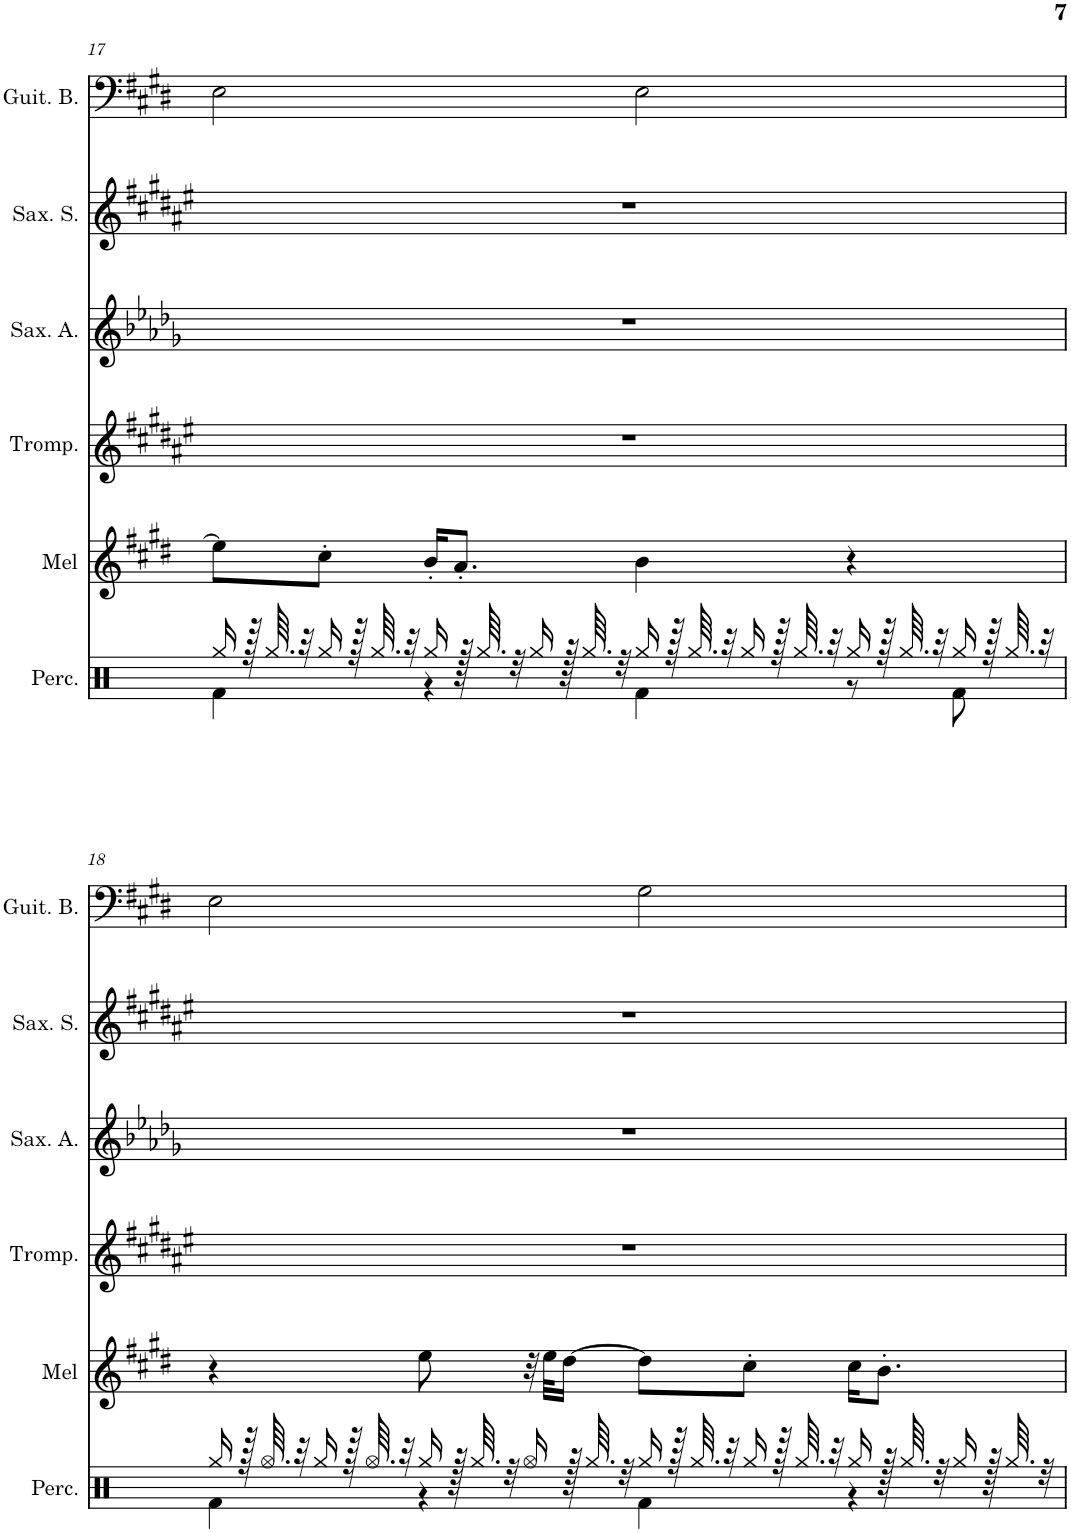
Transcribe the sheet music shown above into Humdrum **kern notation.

**kern	**kern	**kern	**kern	**kern	**kern
*part6	*part5	*part4	*part3	*part2	*part1
*staff6	*staff5	*staff4	*staff3	*staff2	*staff1
*I"Percussion, Drums 10	*I"Harmonica, Melodie4	*I"Trompette	*I"Saxophone Alto	*I"Saxophone Soprano	*I"Guitare Basse
*I'Perc.	*I'Mel	*I'Tromp.	*I'Sax. A.	*I'Sax. S.	*I'Guit. B.
!!LO:PB:g=z
*clefX	*clefG2	*clefG2	*clefG2	*clefG2	*clefF4
*	*	*Trd1c2	*Trd5c9	*Trd1c2	*Trd7c12
*k[]	*k[f#c#g#d#]	*k[f#c#g#d#a#e#]	*k[b-e-a-d-g-]	*k[f#c#g#d#a#e#]	*k[f#c#g#d#]
*M4/4	*M4/4	*M4/4	*M4/4	*M4/4	*M4/4
=17	=17	=17	=17	=17	=17
*^	*	*	*	*	*
16Rgg/	4Rf\	8ee\L]	1r	1r	1r	2E\
128r	.	.	.	.	.	.
64.Rgg/	.	.	.	.	.	.
32r	.	.	.	.	.	.
16Rgg/	.	8cc#'\J	.	.	.	.
128r	.	.	.	.	.	.
64.Rgg/	.	.	.	.	.	.
32r	.	.	.	.	.	.
16Rgg/	4r	16b'/KL	.	.	.	.
128r	.	8.a'/J	.	.	.	.
64.Rgg/	.	.	.	.	.	.
32r	.	.	.	.	.	.
16Rgg/	.	.	.	.	.	.
128r	.	.	.	.	.	.
64.Rgg/	.	.	.	.	.	.
32r	.	.	.	.	.	.
16Rgg/	4Rf\	4b\	.	.	.	2E\
128r	.	.	.	.	.	.
64.Rgg/	.	.	.	.	.	.
32r	.	.	.	.	.	.
16Rgg/	.	.	.	.	.	.
128r	.	.	.	.	.	.
64.Rgg/	.	.	.	.	.	.
32r	.	.	.	.	.	.
16Rgg/	8r	4r	.	.	.	.
128r	.	.	.	.	.	.
64.Rgg/	.	.	.	.	.	.
32r	.	.	.	.	.	.
16Rgg/	8Rf\	.	.	.	.	.
128r	.	.	.	.	.	.
64.Rgg/	.	.	.	.	.	.
32r	.	.	.	.	.	.
!!LO:LB:g=z
=18	=18	=18	=18	=18	=18	=18
16Rgg/	4Rf\	4r	1r	1r	1r	2E\
128r	.	.	.	.	.	.
64.Rgg/	.	.	.	.	.	.
32r	.	.	.	.	.	.
16Rgg/	.	.	.	.	.	.
128r	.	.	.	.	.	.
64.Rgg/	.	.	.	.	.	.
32r	.	.	.	.	.	.
16Rgg/	4r	8ee\	.	.	.	.
128r	.	.	.	.	.	.
64.Rgg/	.	.	.	.	.	.
32r	.	.	.	.	.	.
16Rgg/	.	32r	.	.	.	.
.	.	32ee\KLL	.	.	.	.
128r	.	[16dd#\JJ	.	.	.	.
64.Rgg/	.	.	.	.	.	.
32r	.	.	.	.	.	.
16Rgg/	4Rf\	8dd#\L]	.	.	.	2G#\
128r	.	.	.	.	.	.
64.Rgg/	.	.	.	.	.	.
32r	.	.	.	.	.	.
16Rgg/	.	8cc#'\J	.	.	.	.
128r	.	.	.	.	.	.
64.Rgg/	.	.	.	.	.	.
32r	.	.	.	.	.	.
16Rgg/	4r	16cc#\KL	.	.	.	.
128r	.	8.b'\J	.	.	.	.
64.Rgg/	.	.	.	.	.	.
32r	.	.	.	.	.	.
16Rgg/	.	.	.	.	.	.
128r	.	.	.	.	.	.
64.Rgg/	.	.	.	.	.	.
32r	.	.	.	.	.	.
*v	*v	*	*	*	*	*
=	=	=	=	=	=
*-	*-	*-	*-	*-	*-
